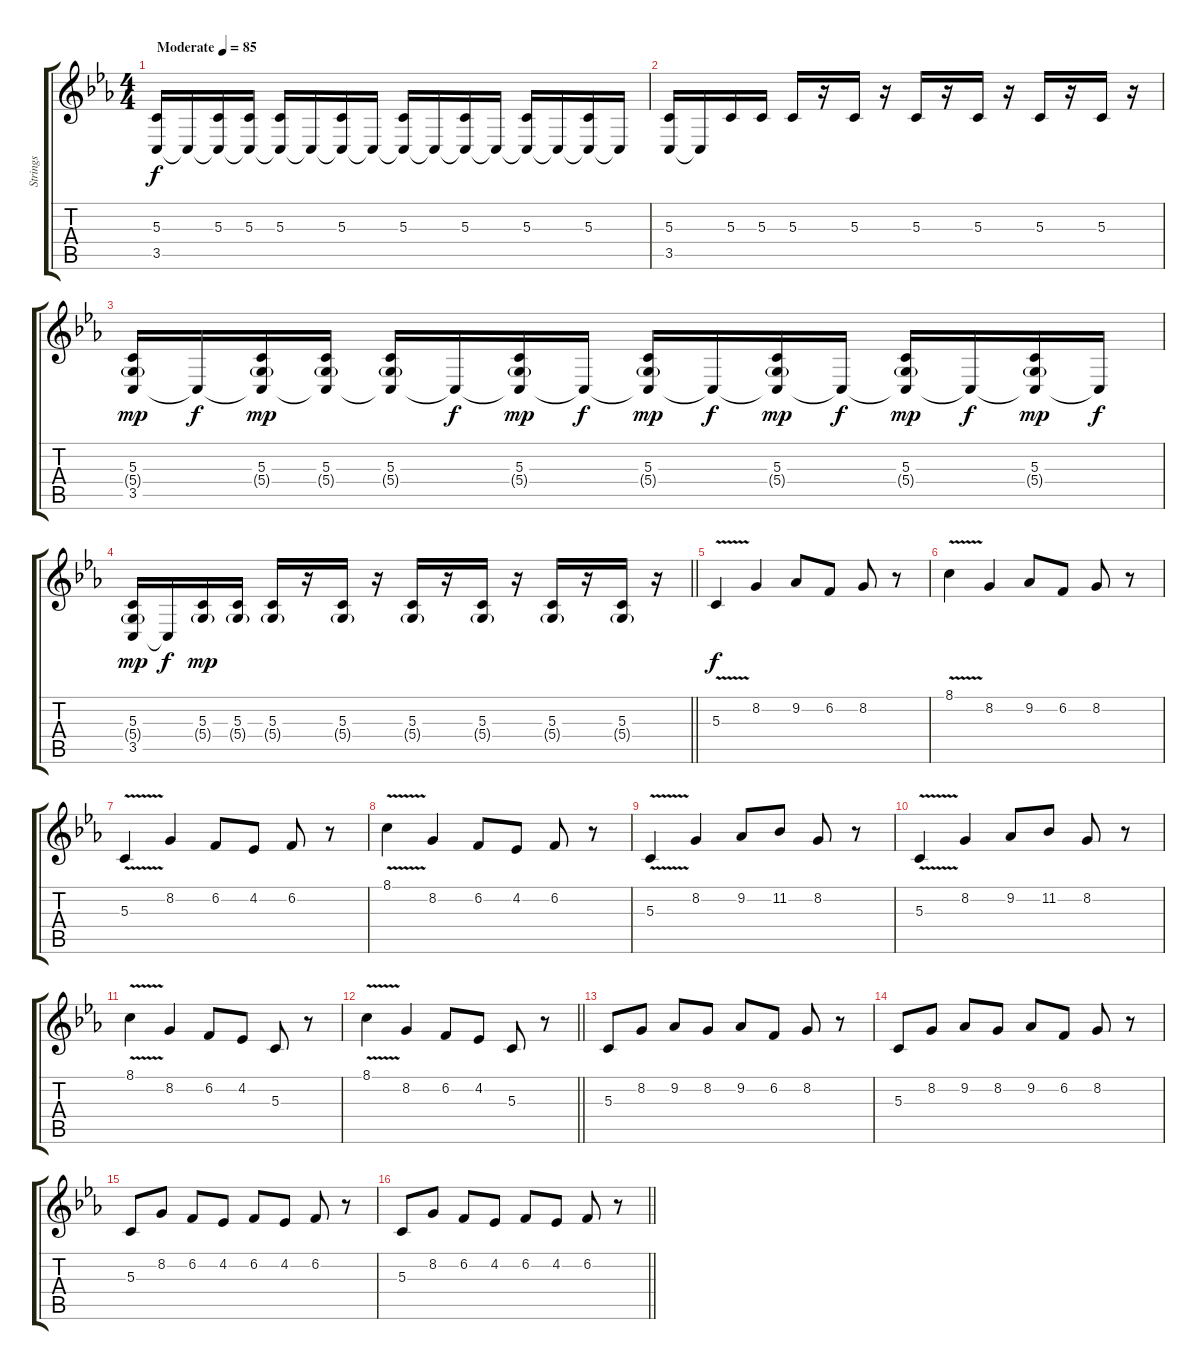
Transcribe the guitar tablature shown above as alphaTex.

\track ("Strings" "Strings") {instrument stringensemble1}
\staff {score tabs}
\tuning (E4 B3 G3 D3 A2 E2) {hide}
\ts (4 4)
\section ("" "")
\tempo (85 "Moderate")
\clef g2
\ks cminor
(5.3 3.5).16{dy f instrument stringensemble1} 3.5{t}.16 (5.3 3.5{t}).16 (5.3 3.5{t}).16 (5.3 3.5{t}).16 3.5{t}.16 (5.3 3.5{t}).16 3.5{t}.16 (5.3 3.5{t}).16 3.5{t}.16 (5.3 3.5{t}).16 3.5{t}.16 (5.3 3.5{t}).16 3.5{t}.16 (5.3 3.5{t}).16 3.5{t}.16 |
(5.3 3.5).16 3.5{t}.16 5.3.16 5.3.16 5.3.16 r.16 5.3.16 r.16 5.3.16 r.16 5.3.16 r.16 5.3.16 r.16 5.3.16 r.16 |
(5.3 5.4{g} 3.5).16{dy mp} 3.5{t}.16{dy f} (5.3 5.4{g} 3.5{t}).16{dy mp} (5.3 5.4{g} 3.5{t}).16 (5.3 5.4{g} 3.5{t}).16 3.5{t}.16{dy f} (5.3 5.4{g} 3.5{t}).16{dy mp} 3.5{t}.16{dy f} (5.3 5.4{g} 3.5{t}).16{dy mp} 3.5{t}.16{dy f} (5.3 5.4{g} 3.5{t}).16{dy mp} 3.5{t}.16{dy f} (5.3 5.4{g} 3.5{t}).16{dy mp} 3.5{t}.16{dy f} (5.3 5.4{g} 3.5{t}).16{dy mp} 3.5{t}.16{dy f} |
\barLineRight lightlight
(5.3 5.4{g} 3.5).16{dy mp} 3.5{t}.16{dy f} (5.3 5.4{g}).16{dy mp} (5.3 5.4{g}).16 (5.3 5.4{g}).16 r.16 (5.3 5.4{g}).16 r.16 (5.3 5.4{g}).16 r.16 (5.3 5.4{g}).16 r.16 (5.3 5.4{g}).16 r.16 (5.3 5.4{g}).16 r.16 |
\section ("" "")
5.3{v}.4{dy f} 8.2.4 9.2.8 6.2.8 8.2.8 r.8 |
8.1{v}.4 8.2.4 9.2.8 6.2.8 8.2.8 r.8 |
5.3{v}.4 8.2.4 6.2.8 4.2.8 6.2.8 r.8 |
8.1{v}.4 8.2.4 6.2.8 4.2.8 6.2.8 r.8 |
5.3{v}.4 8.2.4 9.2.8 11.2.8 8.2.8 r.8 |
5.3{v}.4 8.2.4 9.2.8 11.2.8 8.2.8 r.8 |
8.1{v}.4 8.2.4 6.2.8 4.2.8 5.3.8 r.8 |
\barLineRight lightlight
8.1{v}.4 8.2.4 6.2.8 4.2.8 5.3.8 r.8 |
\section ("" "")
5.3.8 8.2.8 9.2.8 8.2.8 9.2.8 6.2.8 8.2.8 r.8 |
5.3.8 8.2.8 9.2.8 8.2.8 9.2.8 6.2.8 8.2.8 r.8 |
5.3.8 8.2.8 6.2.8 4.2.8 6.2.8 4.2.8 6.2.8 r.8 |
\barLineRight lightlight
5.3.8 8.2.8 6.2.8 4.2.8 6.2.8 4.2.8 6.2.8 r.8
